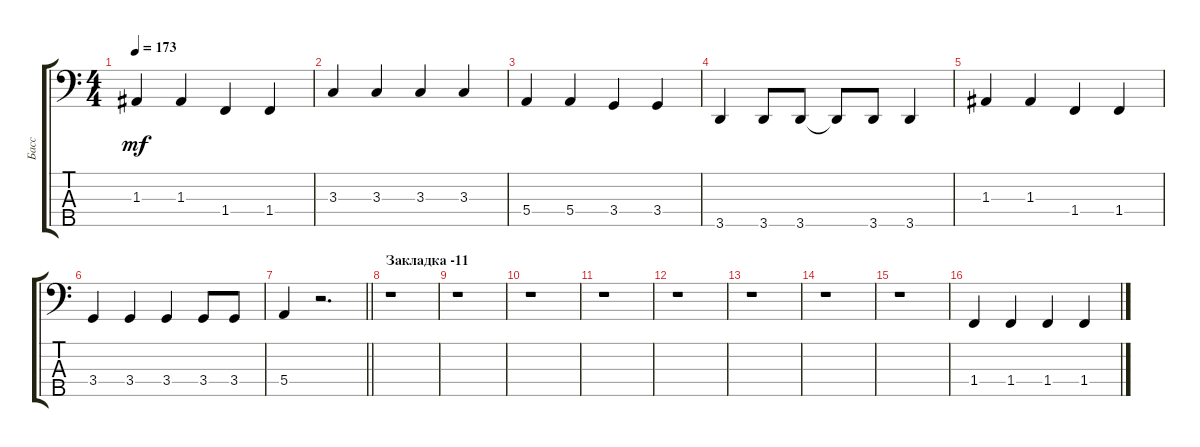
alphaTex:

\track ("Басс" "Басс") {instrument electricbassfinger}
\staff {score tabs}
\tuning (G2 D2 A1 E1 B0) {hide}
\ts (4 4)
\tempo 173
\clef f4
\ks aminor
1.3.4{dy mf} 1.3.4 1.4.4 1.4.4 |
3.3.4 3.3.4 3.3.4 3.3.4 |
5.4.4 5.4.4 3.4.4 3.4.4 |
3.5.4 3.5.8 3.5.8 3.5{t}.8 3.5.8 3.5.4 |
1.3.4 1.3.4 1.4.4 1.4.4 |
3.4.4 3.4.4 3.4.4 3.4.8 3.4.8 |
\barLineRight lightlight
5.4.4 r.2{d} |
\section ("" "Закладка -11")
r.1 |
r.1 |
r.1 |
r.1 |
r.1 |
r.1 |
r.1 |
r.1 |
1.4.4 1.4.4 1.4.4 1.4.4
